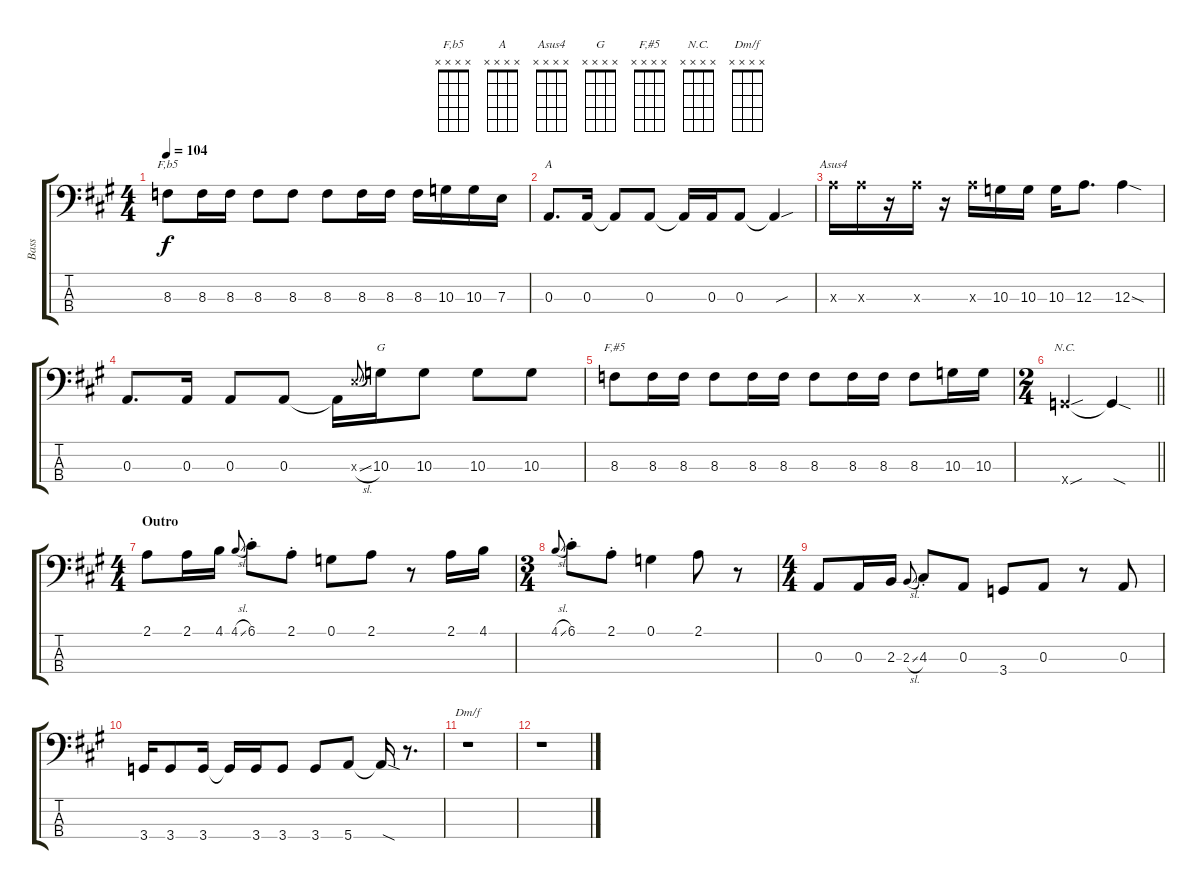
\track ("Bass" "Bass") {instrument electricbassfinger}
\staff {score tabs}
\tuning (G2 D2 A1 E1) {hide}
\chord ("F,b5" x x x x)
\chord ("A" x x x x)
\chord ("Asus4" x x x x)
\chord ("G" x x x x)
\chord ("F,#5" x x x x)
\chord ("N.C." x x x x)
\chord ("Dm/f" x x x x)
\ts (4 4)
\tempo 104
\clef f4
\ks a
8.3.8{ch "F,b5" dy f} 8.3.16 8.3.16 8.3.8 8.3.8 8.3.8 8.3.16 8.3.16 8.3.16 10.3.16 10.3.16 7.3.16 |
0.3.8{d ch "A"} 0.3.16 0.3{t}.8 0.3.8 0.3{t}.16 0.3.16 0.3.8 0.3{sou t}.4 |
12.3{x}.16{ch "Asus4"} 12.3{x}.16 r.16 12.3{x}.16 r.16 12.3{x}.16 10.3.16 10.3.16 10.3.16 12.3.8{d} 12.3{sod}.4 |
0.3.8{d} 0.3.16 0.3.8 0.3.8 0.3{t}.16 7.3{sl x}.8{gr onbeat} 10.3.16{ch "G"} 10.3.8 10.3.8 10.3.8 |
8.3.8{ch "F,#5"} 8.3.16 8.3.16 8.3.8 8.3.16 8.3.16 8.3.8 8.3.16 8.3.16 8.3.8 10.3.16 10.3.16 |
\ts (2 4)
\barLineRight lightlight
3.4{sou x}.4{ch "N.C."} 3.4{sod t}.4 |
\ts (4 4)
\section ("" "Outro")
2.1.8 2.1.16 4.1.16 4.1{sl}.8{gr onbeat} 6.1{st}.8 2.1{st}.8 0.1.8 2.1.8 r.8 2.1.16 4.1.16 |
\ts (3 4)
4.1{sl}.8{gr onbeat} 6.1{st}.8 2.1{st}.8 0.1.4 2.1.8 r.8 |
\ts (4 4)
0.3.8 0.3.16 2.3.16 2.3{sl}.8{gr onbeat} 4.3{st}.8 0.3.8 3.4.8 0.3.8 r.8 0.3.8 |
3.4.16 3.4.8 3.4.16 3.4{t}.16 3.4.16 3.4.8 3.4.8 5.4.8 5.4{sod t}.16 r.8{d} |
r.1{ch "Dm/f"} |
r.1
